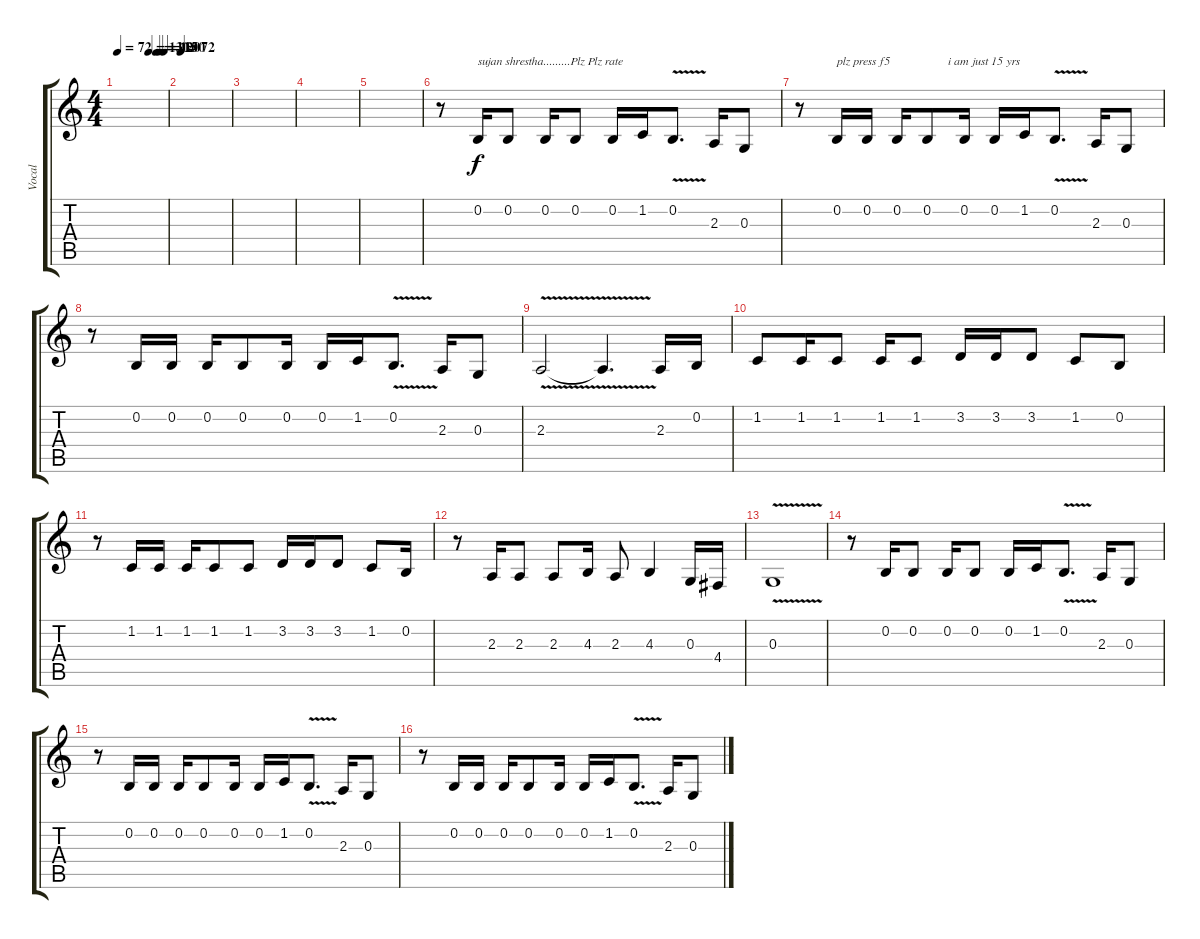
\track ("Vocal" "Vocal") {instrument sopranosax}
\staff {score tabs}
\tuning (E4 B3 G3 D3 A2 E2) {hide}
\ts (4 4)
\tempo 72
\tempo 150
\tempo (130 0.625)
\tempo (115 0.78125)
\tempo (120 0.84375)
\tempo (100 0.9375)
\tempo 72
\clef g2
\ks c
|
\tempo 72
|
|
|
|
r.8 0.2.16{txt "sujan shrestha.........Plz Plz rate"} 0.2.8 0.2.16 0.2.8 0.2.16 1.2.16 0.2{v}.8{d} 2.3.16 0.3.8 |
r.8 0.2.16{txt "plz press f5"} 0.2.16{txt "                           i am just 15 yrs"} 0.2.16 0.2.8 0.2.16 0.2.16 1.2.16 0.2{v}.8{d} 2.3.16 0.3.8 |
r.8 0.2.16 0.2.16 0.2.16 0.2.8 0.2.16 0.2.16 1.2.16 0.2{v}.8{d} 2.3.16 0.3.8 |
2.3{v}.2 2.3{t}.4{d} 2.3.16 0.2.16 |
1.2.8 1.2.16 1.2.8 1.2.16 1.2.8 3.2.16 3.2.16 3.2.8 1.2.8 0.2.8 |
r.8 1.2.16 1.2.16 1.2.16 1.2.8 1.2.8 3.2.16 3.2.16 3.2.8 1.2.8 0.2.16 |
r.8 2.3.16 2.3.8 2.3.8 4.3.16 2.3.8 4.3.4 0.3.16 4.4.16 |
0.3{v}.1 |
r.8 0.2.16 0.2.8 0.2.16 0.2.8 0.2.16 1.2.16 0.2{v}.8{d} 2.3.16 0.3.8 |
r.8 0.2.16 0.2.16 0.2.16 0.2.8 0.2.16 0.2.16 1.2.16 0.2{v}.8{d} 2.3.16 0.3.8 |
r.8 0.2.16 0.2.16 0.2.16 0.2.8 0.2.16 0.2.16 1.2.16 0.2{v}.8{d} 2.3.16 0.3.8
